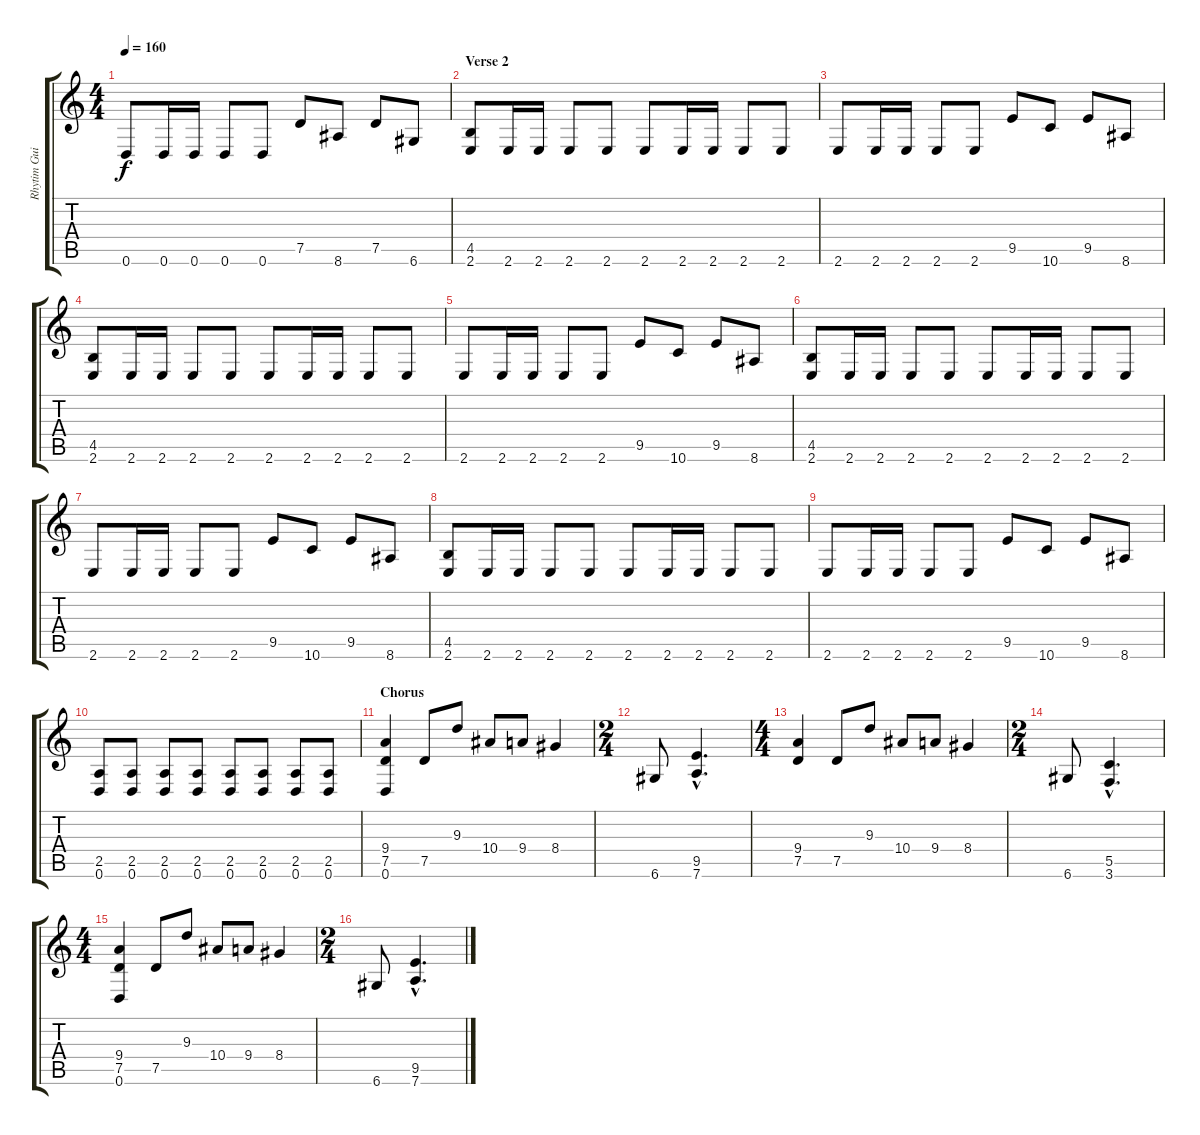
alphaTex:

\track ("Rhytim Guitar" "Rhytim Gui") {instrument distortionguitar}
\staff {score tabs}
\tuning (D4 A3 F3 C3 G2 D2) {hide}
\ts (4 4)
\tempo 160
\clef g2
\ks c
0.6.8{dy f} 0.6.16 0.6.16 0.6.8 0.6.8 7.5.8 8.6.8 7.5.8 6.6.8 |
\section ("" "Verse 2")
(4.5 2.6).8 2.6.16 2.6.16 2.6.8 2.6.8 2.6.8 2.6.16 2.6.16 2.6.8 2.6.8 |
2.6.8 2.6.16 2.6.16 2.6.8 2.6.8 9.5.8 10.6.8 9.5.8 8.6.8 |
(4.5 2.6).8 2.6.16 2.6.16 2.6.8 2.6.8 2.6.8 2.6.16 2.6.16 2.6.8 2.6.8 |
2.6.8 2.6.16 2.6.16 2.6.8 2.6.8 9.5.8 10.6.8 9.5.8 8.6.8 |
(4.5 2.6).8 2.6.16 2.6.16 2.6.8 2.6.8 2.6.8 2.6.16 2.6.16 2.6.8 2.6.8 |
2.6.8 2.6.16 2.6.16 2.6.8 2.6.8 9.5.8 10.6.8 9.5.8 8.6.8 |
(4.5 2.6).8 2.6.16 2.6.16 2.6.8 2.6.8 2.6.8 2.6.16 2.6.16 2.6.8 2.6.8 |
2.6.8 2.6.16 2.6.16 2.6.8 2.6.8 9.5.8 10.6.8 9.5.8 8.6.8 |
(2.5 0.6).8 (2.5 0.6).8 (2.5 0.6).8 (2.5 0.6).8 (2.5 0.6).8 (2.5 0.6).8 (2.5 0.6).8 (2.5 0.6).8 |
\section ("" "Chorus")
(9.4 7.5 0.6).4 7.5.8 9.3.8 10.4.8 9.4.8 8.4.4 |
\ts (2 4)
6.6.8 (9.5{hac} 7.6{hac}).4{d} |
\ts (4 4)
(9.4 7.5).4 7.5.8 9.3.8 10.4.8 9.4.8 8.4.4 |
\ts (2 4)
6.6.8 (5.5{hac} 3.6{hac}).4{d} |
\ts (4 4)
(9.4 7.5 0.6).4 7.5.8 9.3.8 10.4.8 9.4.8 8.4.4 |
\ts (2 4)
6.6.8 (9.5{hac} 7.6{hac}).4{d}
